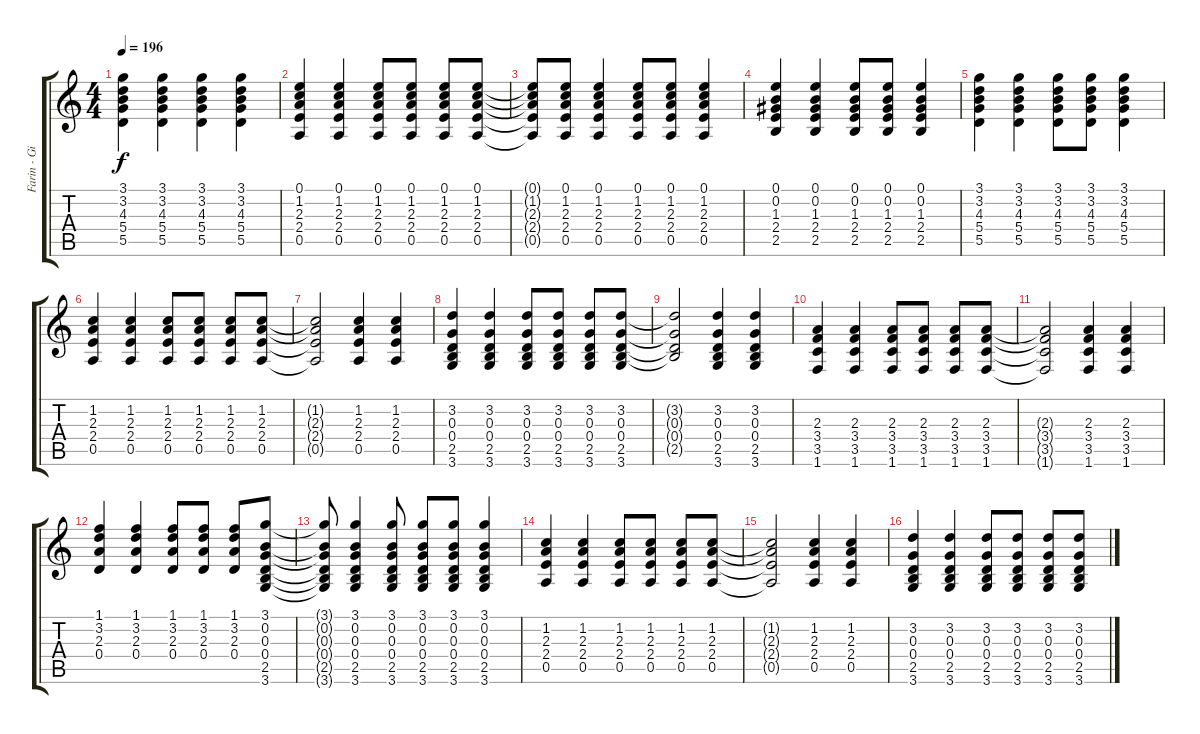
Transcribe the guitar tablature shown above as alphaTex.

\track ("Farin - Gitarre 2" "Farin - Gi") {instrument distortionguitar}
\staff {score tabs}
\tuning (E4 B3 G3 D3 A2 E2) {hide}
\ts (4 4)
\tempo 196
\clef g2
\ks c
(3.1 3.2 4.3 5.4 5.5).4{dy f} (3.1 3.2 4.3 5.4 5.5).4 (3.1 3.2 4.3 5.4 5.5).4 (3.1 3.2 4.3 5.4 5.5).4 |
(0.1 1.2 2.3 2.4 0.5).4 (0.1 1.2 2.3 2.4 0.5).4 (0.1 1.2 2.3 2.4 0.5).8 (0.1 1.2 2.3 2.4 0.5).8 (0.1 1.2 2.3 2.4 0.5).8 (0.1 1.2 2.3 2.4 0.5).8 |
(0.1{t} 1.2{t} 2.3{t} 2.4{t} 0.5{t}).8 (0.1 1.2 2.3 2.4 0.5).8 (0.1 1.2 2.3 2.4 0.5).4 (0.1 1.2 2.3 2.4 0.5).8 (0.1 1.2 2.3 2.4 0.5).8 (0.1 1.2 2.3 2.4 0.5).4 |
(0.1 0.2 1.3 2.4 2.5).4 (0.1 0.2 1.3 2.4 2.5).4 (0.1 0.2 1.3 2.4 2.5).8 (0.1 0.2 1.3 2.4 2.5).8 (0.1 0.2 1.3 2.4 2.5).4 |
(3.1 3.2 4.3 5.4 5.5).4 (3.1 3.2 4.3 5.4 5.5).4 (3.1 3.2 4.3 5.4 5.5).8 (3.1 3.2 4.3 5.4 5.5).8 (3.1 3.2 4.3 5.4 5.5).4 |
(1.2 2.3 2.4 0.5).4 (1.2 2.3 2.4 0.5).4 (1.2 2.3 2.4 0.5).8 (1.2 2.3 2.4 0.5).8 (1.2 2.3 2.4 0.5).8 (1.2 2.3 2.4 0.5).8 |
(1.2{t} 2.3{t} 2.4{t} 0.5{t}).2 (1.2 2.3 2.4 0.5).4 (1.2 2.3 2.4 0.5).4 |
(3.2 0.3 0.4 2.5 3.6).4 (3.2 0.3 0.4 2.5 3.6).4 (3.2 0.3 0.4 2.5 3.6).8 (3.2 0.3 0.4 2.5 3.6).8 (3.2 0.3 0.4 2.5 3.6).8 (3.2 0.3 0.4 2.5 3.6).8 |
(3.2{t} 0.3{t} 0.4{t} 2.5{t}).2 (3.2 0.3 0.4 2.5 3.6).4 (3.2 0.3 0.4 2.5 3.6).4 |
(2.3 3.4 3.5 1.6).4 (2.3 3.4 3.5 1.6).4 (2.3 3.4 3.5 1.6).8 (2.3 3.4 3.5 1.6).8 (2.3 3.4 3.5 1.6).8 (2.3 3.4 3.5 1.6).8 |
(2.3{t} 3.4{t} 3.5{t} 1.6{t}).2 (2.3 3.4 3.5 1.6).4 (2.3 3.4 3.5 1.6).4 |
(1.1 3.2 2.3 0.4).4 (1.1 3.2 2.3 0.4).4 (1.1 3.2 2.3 0.4).8 (1.1 3.2 2.3 0.4).8 (1.1 3.2 2.3 0.4).8 (3.1 0.2 0.3 0.4 2.5 3.6).8 |
(3.1{t} 0.2{t} 0.3{t} 0.4{t} 2.5{t} 3.6{t}).8 (3.1 0.2 0.3 0.4 2.5 3.6).4 (3.1 0.2 0.3 0.4 2.5 3.6).8 (3.1 0.2 0.3 0.4 2.5 3.6).8 (3.1 0.2 0.3 0.4 2.5 3.6).8 (3.1 0.2 0.3 0.4 2.5 3.6).4 |
(1.2 2.3 2.4 0.5).4 (1.2 2.3 2.4 0.5).4 (1.2 2.3 2.4 0.5).8 (1.2 2.3 2.4 0.5).8 (1.2 2.3 2.4 0.5).8 (1.2 2.3 2.4 0.5).8 |
(1.2{t} 2.3{t} 2.4{t} 0.5{t}).2 (1.2 2.3 2.4 0.5).4 (1.2 2.3 2.4 0.5).4 |
(3.2 0.3 0.4 2.5 3.6).4 (3.2 0.3 0.4 2.5 3.6).4 (3.2 0.3 0.4 2.5 3.6).8 (3.2 0.3 0.4 2.5 3.6).8 (3.2 0.3 0.4 2.5 3.6).8 (3.2 0.3 0.4 2.5 3.6).8
